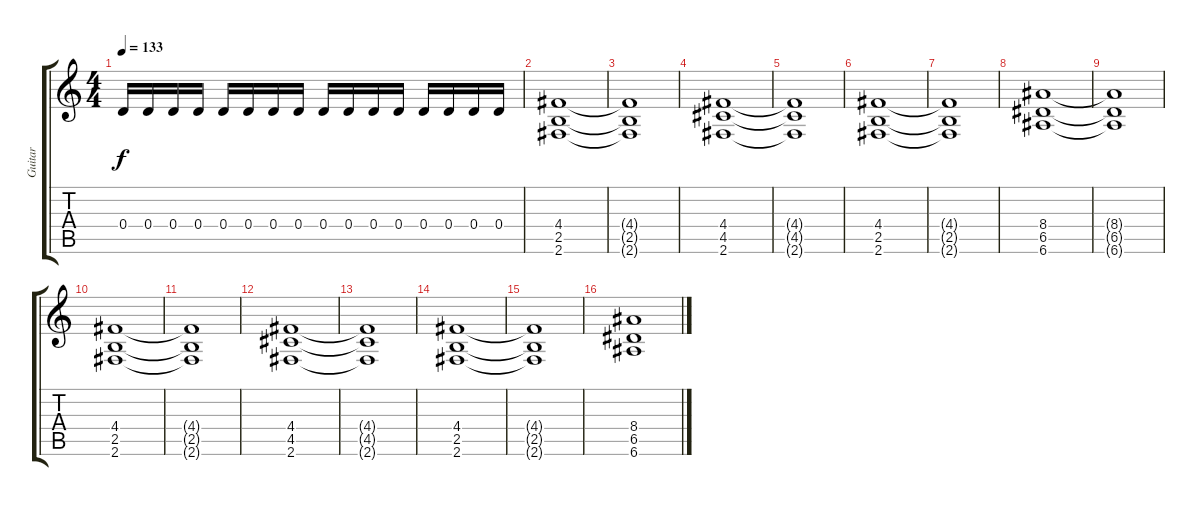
\track ("Guitar" "Guitar") {instrument distortionguitar}
\staff {score tabs}
\tuning (E4 B3 G3 D3 A2 E2) {hide}
\ts (4 4)
\tempo 133
\clef g2
\ks c
0.4.16{dy f} 0.4.16 0.4.16 0.4.16 0.4.16 0.4.16 0.4.16 0.4.16 0.4.16 0.4.16 0.4.16 0.4.16 0.4.16 0.4.16 0.4.16 0.4.16 |
(4.4 2.5 2.6).1 |
(4.4{t} 2.5{t} 2.6{t}).1 |
(4.4 4.5 2.6).1 |
(4.4{t} 4.5{t} 2.6{t}).1 |
(4.4 2.5 2.6).1 |
(4.4{t} 2.5{t} 2.6{t}).1 |
(8.4 6.5 6.6).1 |
(8.4{t} 6.5{t} 6.6{t}).1 |
(4.4 2.5 2.6).1 |
(4.4{t} 2.5{t} 2.6{t}).1 |
(4.4 4.5 2.6).1 |
(4.4{t} 4.5{t} 2.6{t}).1 |
(4.4 2.5 2.6).1 |
(4.4{t} 2.5{t} 2.6{t}).1 |
(8.4 6.5 6.6).1
